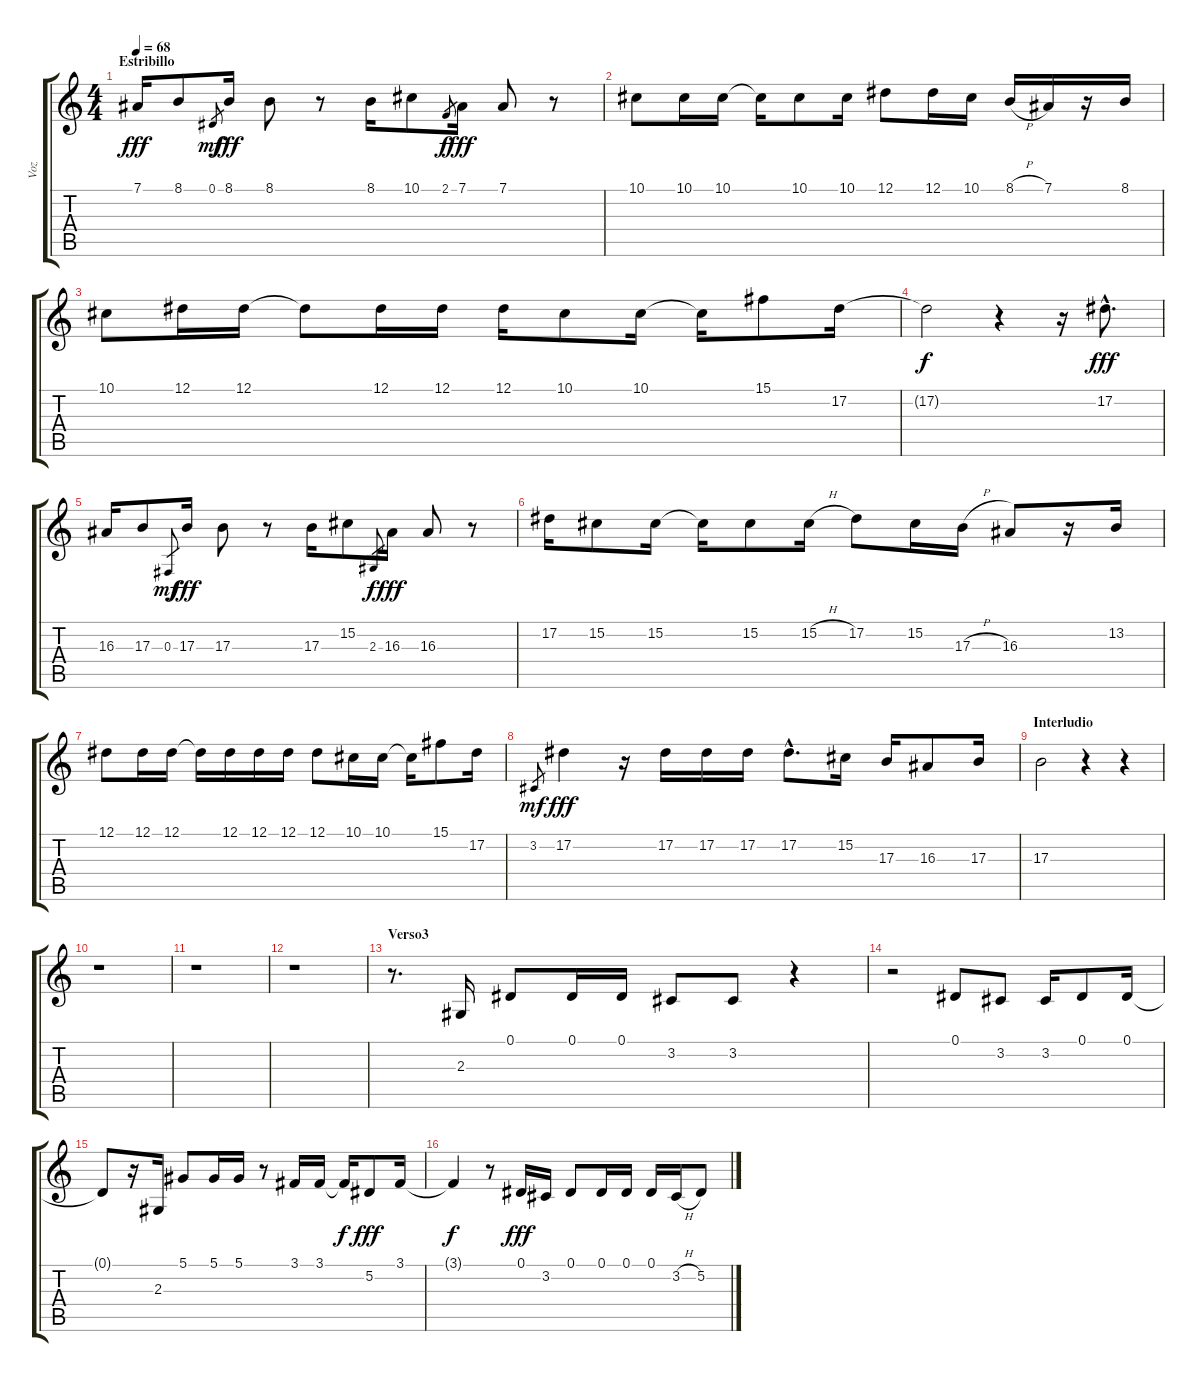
\track ("Voz" "Voz") {instrument cello}
\staff {score tabs}
\tuning (Eb4 Bb3 Gb3 Db3 Ab2 Eb2) {hide}
\ts (4 4)
\section ("" "Estribillo")
\tempo 68
\clef g2
\ks c
7.1.16{dy fff} 8.1.8 0.1.8{gr dy mf} 8.1.16{dy fff} 8.1.8 r.8 8.1.16 10.1.8 2.1.8{gr dy f} 7.1.16{dy fff} 7.1.8 r.8 |
10.1.8 10.1.16 10.1.16 10.1{t}.16 10.1.8 10.1.16 12.1.8 12.1.16 10.1.16 8.1{h}.16 7.1.16 r.16 8.1.16 |
10.1.8 12.1.16 12.1.16 12.1{t}.8 12.1.16 12.1.16 12.1.16 10.1.8 10.1.16 10.1{t}.16 15.1.8 17.2.16 |
17.2{t}.2{dy f} r.4 r.16 17.2{hac}.8{d dy fff} |
16.3.16 17.3.8 0.3.8{gr dy mf} 17.3.16{dy fff} 17.3.8 r.8 17.3.16 15.2.8 2.3.8{gr dy f} 16.3.16{dy fff} 16.3.8 r.8 |
17.2.16 15.2.8 15.2.16 15.2{t}.16 15.2.8 15.2{h}.16 17.2.8 15.2.16 17.3{h}.16 16.3.8 r.16 13.2.16 |
12.1.8 12.1.16 12.1.16 12.1{t}.16 12.1.16 12.1.16 12.1.16 12.1.8 10.1.16 10.1.16 10.1{t}.16 15.1.8 17.2.16 |
3.2.8{gr dy mf} 17.2.4{dy fff} r.16 17.2.16 17.2.16 17.2.16 17.2{hac}.8{d} 15.2.16 17.3.16 16.3.8 17.3.16 |
\section ("" "Interludio")
17.3.2 r.4 r.4 |
r.1 |
r.1 |
r.1 |
\section ("" "Verso3")
r.8{d} 2.3.16 0.1.8 0.1.16 0.1.16 3.2.8 3.2.8 r.4 |
r.2 0.1.8 3.2.8 3.2.16 0.1.8 0.1.16 |
0.1{t}.8 r.16 2.3.16 5.1.8 5.1.16 5.1.16 r.8 3.1.16 3.1.16 3.1{t}.16{dy f} 5.2.8{dy fff} 3.1.16 |
3.1{t}.4{dy f} r.8 0.1.16{dy fff} 3.2.16 0.1.8 0.1.16 0.1.16 0.1.16 3.2{h}.16 5.2.8
